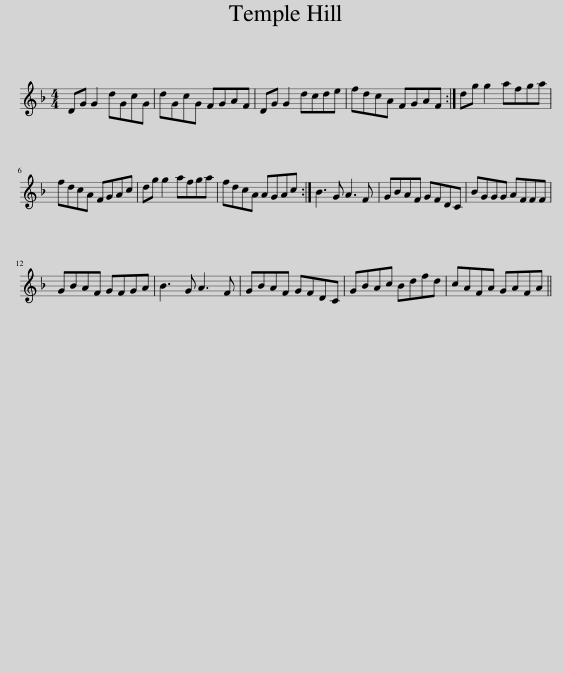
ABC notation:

X:1
L:1/8
M:4/4
I:linebreak $
K:F
V:1 treble
V:1
 DG G2 dGcG | dGcG FGAF | DG G2 dcde | fdcA FGAF :| dg g2 afga |$ %5
 fdcA FGAc | dg g2 afga | fdcA AGAc :| B3 G A3 F | GBAF GFDC | %10
 BGGG AFFF |$ GBAF GFGA | B3 G A3 F | GBAF GFDC | GBAc Bdfd | %15
 cAFA GAFA || %16
